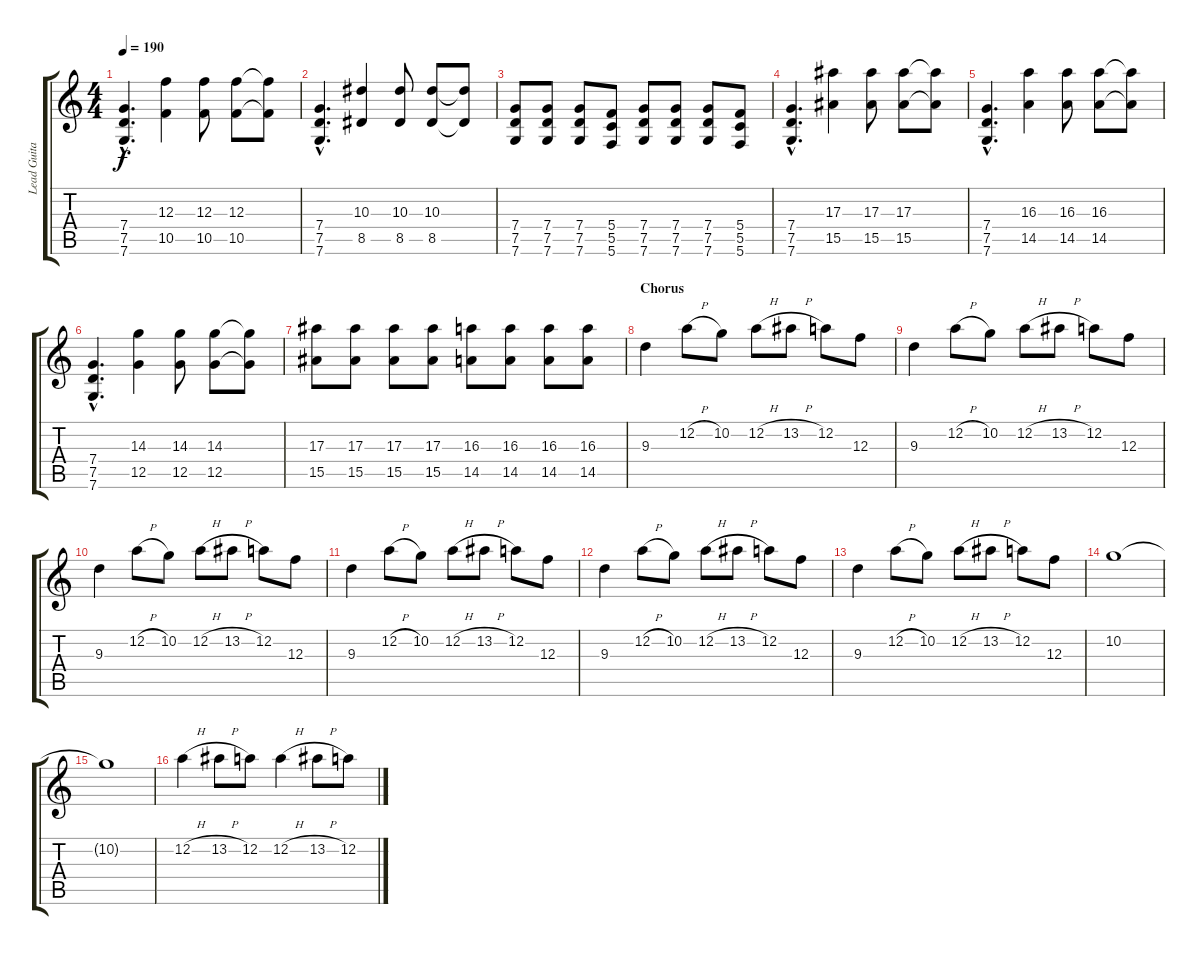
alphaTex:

\track ("Lead Guitar" "Lead Guita") {instrument distortionguitar}
\staff {score tabs}
\tuning (D4 A3 F3 C3 G2 C2) {hide}
\ts (4 4)
\tempo 190
\clef g2
\ks c
(7.4{hac} 7.5{hac} 7.6{hac}).4{d dy f} (12.3 10.5).4 (12.3 10.5).8 (12.3 10.5).8 (12.3{t} 10.5{t}).8 |
(7.4{hac} 7.5{hac} 7.6{hac}).4{d} (10.3 8.5).4 (10.3 8.5).8 (10.3 8.5).8 (10.3{t} 8.5{t}).8 |
(7.4 7.5 7.6).8 (7.4 7.5 7.6).8 (7.4 7.5 7.6).8 (5.4 5.5 5.6).8 (7.4 7.5 7.6).8 (7.4 7.5 7.6).8 (7.4 7.5 7.6).8 (5.4 5.5 5.6).8 |
(7.4{hac} 7.5{hac} 7.6{hac}).4{d} (17.3 15.5).4 (17.3 15.5).8 (17.3 15.5).8 (17.3{t} 15.5{t}).8 |
(7.4{hac} 7.5{hac} 7.6{hac}).4{d} (16.3 14.5).4 (16.3 14.5).8 (16.3 14.5).8 (16.3{t} 14.5{t}).8 |
(7.4{hac} 7.5{hac} 7.6{hac}).4{d} (14.3 12.5).4 (14.3 12.5).8 (14.3 12.5).8 (14.3{t} 12.5{t}).8 |
(17.3 15.5).8 (17.3 15.5).8 (17.3 15.5).8 (17.3 15.5).8 (16.3 14.5).8 (16.3 14.5).8 (16.3 14.5).8 (16.3 14.5).8 |
\section ("" "Chorus")
9.3.4 12.2{h}.8 10.2.8 12.2{h}.8 13.2{h}.8 12.2.8 12.3.8 |
9.3.4 12.2{h}.8 10.2.8 12.2{h}.8 13.2{h}.8 12.2.8 12.3.8 |
9.3.4 12.2{h}.8 10.2.8 12.2{h}.8 13.2{h}.8 12.2.8 12.3.8 |
9.3.4 12.2{h}.8 10.2.8 12.2{h}.8 13.2{h}.8 12.2.8 12.3.8 |
9.3.4 12.2{h}.8 10.2.8 12.2{h}.8 13.2{h}.8 12.2.8 12.3.8 |
9.3.4 12.2{h}.8 10.2.8 12.2{h}.8 13.2{h}.8 12.2.8 12.3.8 |
10.2.1 |
10.2{t}.1 |
12.2{h}.4 13.2{h}.8 12.2.8 12.2{h}.4 13.2{h}.8 12.2.8
